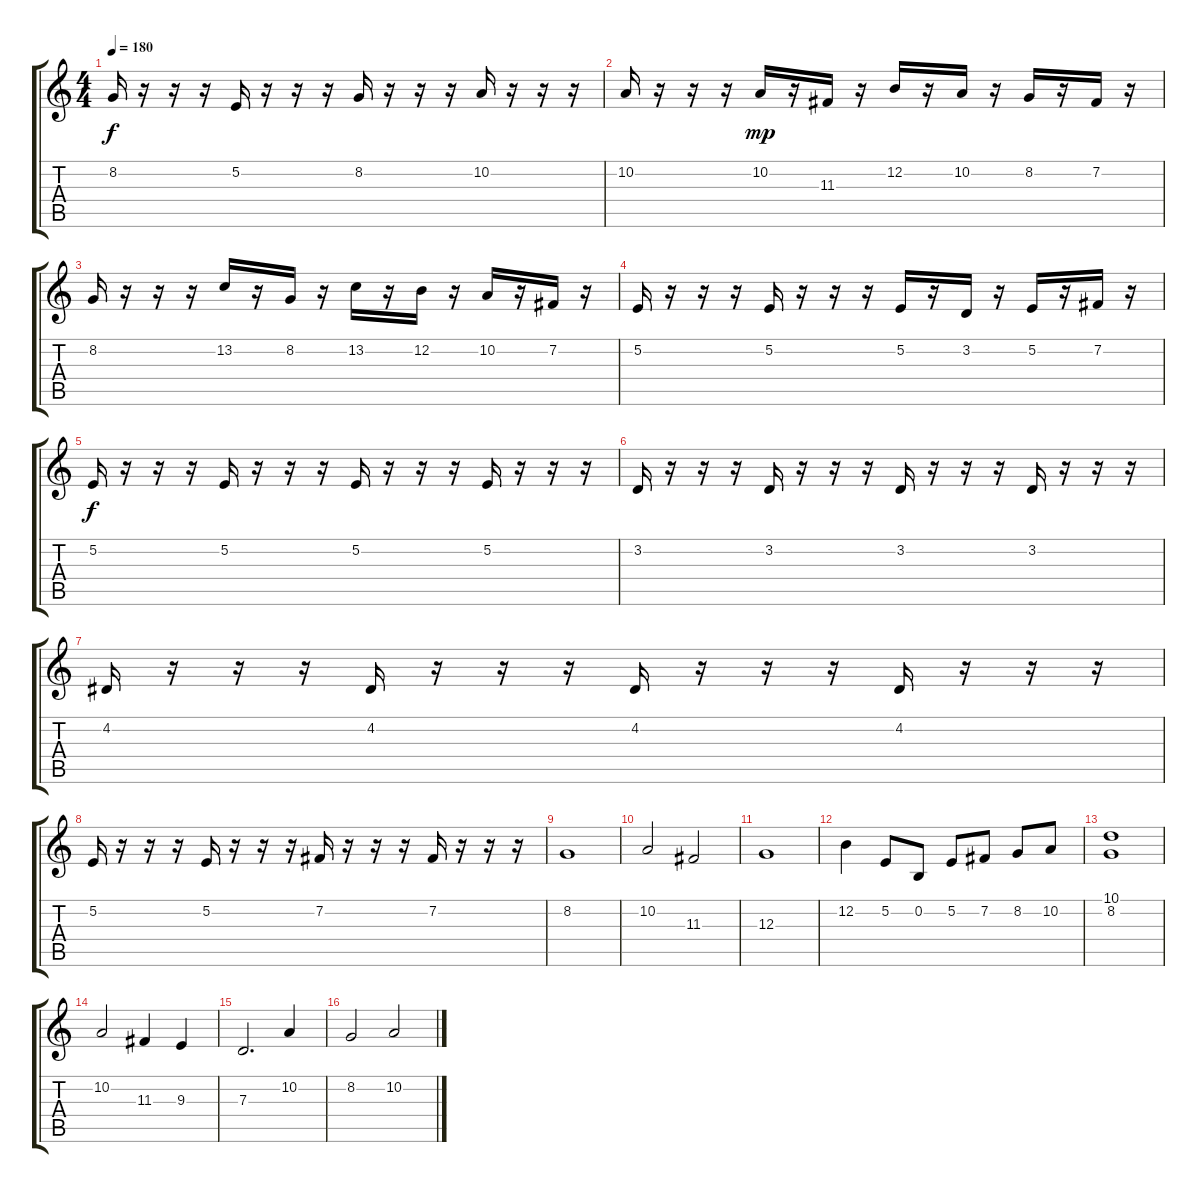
\track "" {instrument stringensemble1}
\staff {score tabs}
\tuning (E4 B3 G3 D3 A2 E2) {hide}
\ts (4 4)
\tempo 180
\clef g2
\ks c
8.2.16{dy f} r.16 r.16 r.16 5.2.16 r.16 r.16 r.16 8.2.16 r.16 r.16 r.16 10.2.16 r.16 r.16 r.16 |
10.2.16 r.16 r.16 r.16 10.2.16{dy mp} r.16 11.3.16 r.16 12.2.16 r.16 10.2.16 r.16 8.2.16 r.16 7.2.16 r.16 |
8.2.16 r.16 r.16 r.16 13.2.16 r.16 8.2.16 r.16 13.2.16 r.16 12.2.16 r.16 10.2.16 r.16 7.2.16 r.16 |
5.2.16 r.16 r.16 r.16 5.2.16 r.16 r.16 r.16 5.2.16 r.16 3.2.16 r.16 5.2.16 r.16 7.2.16 r.16 |
5.2.16{dy f} r.16 r.16 r.16 5.2.16 r.16 r.16 r.16 5.2.16 r.16 r.16 r.16 5.2.16 r.16 r.16 r.16 |
3.2.16 r.16 r.16 r.16 3.2.16 r.16 r.16 r.16 3.2.16 r.16 r.16 r.16 3.2.16 r.16 r.16 r.16 |
4.2.16 r.16 r.16 r.16 4.2.16 r.16 r.16 r.16 4.2.16 r.16 r.16 r.16 4.2.16 r.16 r.16 r.16 |
5.2.16 r.16 r.16 r.16 5.2.16 r.16 r.16 r.16 7.2.16 r.16 r.16 r.16 7.2.16 r.16 r.16 r.16 |
8.2.1 |
10.2.2 11.3.2 |
12.3.1 |
12.2.4 5.2.8 0.2.8 5.2.8 7.2.8 8.2.8 10.2.8 |
(10.1 8.2).1 |
10.2.2 11.3.4 9.3.4 |
7.3.2{d} 10.2.4 |
8.2.2 10.2.2
